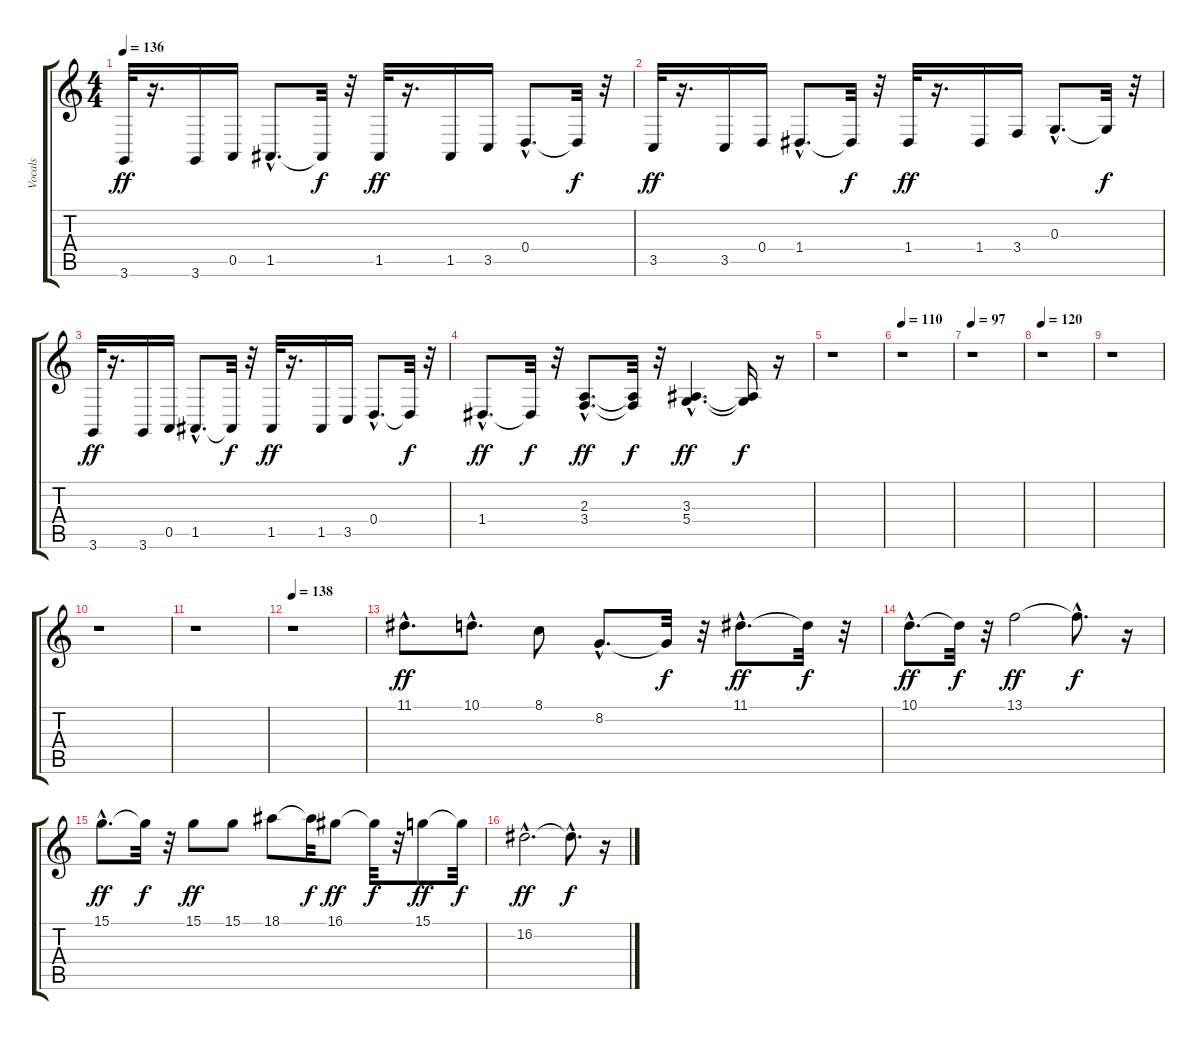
\track ("Vocals" "Vocals") {instrument synthbrass2}
\staff {score tabs}
\tuning (E4 B3 G3 D3 A2 E2) {hide}
\ts (4 4)
\tempo 136
\clef g2
\ks c
3.6.32{dy ff} r.16{d} 3.6.16 0.5.16 1.5{hac}.8{d} 1.5{t}.32{dy f} r.32 1.5.32{dy ff} r.16{d} 1.5.16 3.5.16 0.4{hac}.8{d} 0.4{t}.32{dy f} r.32 |
3.5.32{dy ff} r.16{d} 3.5.16 0.4.16 1.4{hac}.8{d} 1.4{t}.32{dy f} r.32 1.4.32{dy ff} r.16{d} 1.4.16 3.4.16 0.3{hac}.8{d} 0.3{t}.32{dy f} r.32 |
3.6.32{dy ff} r.16{d} 3.6.16 0.5.16 1.5{hac}.8{d} 1.5{t}.32{dy f} r.32 1.5.32{dy ff} r.16{d} 1.5.16 3.5.16 0.4{hac}.8{d} 0.4{t}.32{dy f} r.32 |
1.4{hac}.8{d dy ff} 1.4{t}.32{dy f} r.32 (2.3{hac} 3.4{hac}).8{d dy ff} (2.3{t} 3.4{t}).32{dy f} r.32 (3.3{hac} 5.4{hac}).4{d dy ff} (3.3{t} 5.4{t}).16{dy f} r.16 |
r.1 |
\tempo 110
r.1 |
\tempo 97
r.1 |
\tempo 120
r.1 |
r.1 |
r.1 |
r.1 |
\tempo 138
r.1 |
11.1{hac}.8{d dy ff} 10.1{hac}.8{d} 8.1.8 8.2{hac}.8{d} 8.2{t}.32{dy f} r.32 11.1{hac}.8{d dy ff} 11.1{t}.32{dy f} r.32 |
10.1{hac}.8{d dy ff} 10.1{t}.32{dy f} r.32 13.1.2{dy ff} 13.1{hac t}.8{d dy f} r.16 |
15.1{hac}.8{d dy ff} 15.1{t}.32{dy f} r.32 15.1.8{dy ff} 15.1.8 18.1.8 18.1{t}.32{dy f} 16.1.8{dy ff} 16.1{t}.32{dy f} r.32 15.1.8{dy ff} 15.1{t}.32{dy f} |
16.2{hac}.2{d dy ff} 16.2{hac t}.8{d dy f} r.16
